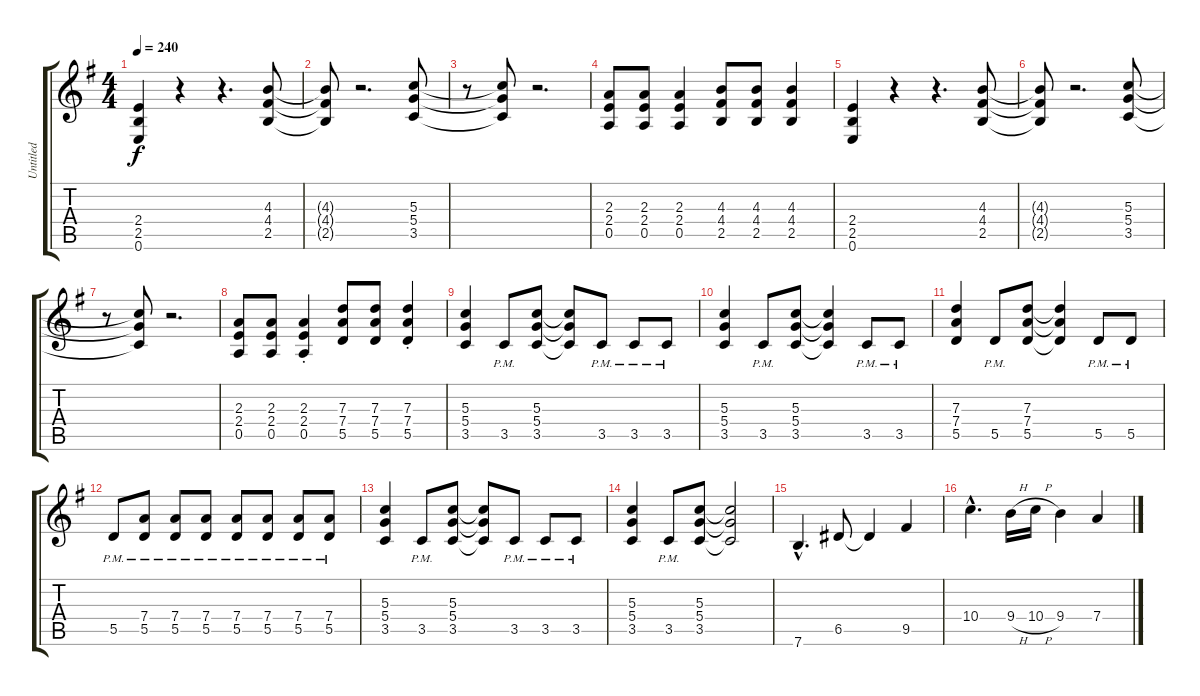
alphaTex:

\track ("Untitled" "Untitled") {instrument distortionguitar}
\staff {score tabs}
\tuning (E4 B3 G3 D3 A2 E2) {hide}
\ts (4 4)
\tempo 240
\clef g2
\ks g
(2.4 2.5 0.6).4{dy f} r.4 r.4{d} (4.3 4.4 2.5).8 |
(4.3{t} 4.4{t} 2.5{t}).8 r.2{d} (5.3 5.4 3.5).8 |
r.8 (5.3{t} 5.4{t} 3.5{t}).8 r.2{d} |
(2.3 2.4 0.5).8 (2.3 2.4 0.5).8 (2.3 2.4 0.5).4 (4.3 4.4 2.5).8 (4.3 4.4 2.5).8 (4.3 4.4 2.5).4 |
(2.4 2.5 0.6).4 r.4 r.4{d} (4.3 4.4 2.5).8 |
(4.3{t} 4.4{t} 2.5{t}).8 r.2{d} (5.3 5.4 3.5).8 |
r.8 (5.3{t} 5.4{t} 3.5{t}).8 r.2{d} |
(2.3 2.4 0.5).8 (2.3 2.4 0.5).8 (2.3{st} 2.4{st} 0.5{st}).4 (7.3 7.4 5.5).8 (7.3 7.4 5.5).8 (7.3{st} 7.4{st} 5.5{st}).4 |
(5.3 5.4 3.5).4 3.5{pm}.8 (5.3 5.4 3.5).8 (5.3{t} 5.4{t} 3.5{t}).8 3.5{pm}.8 3.5{pm}.8 3.5{pm}.8 |
(5.3 5.4 3.5).4 3.5{pm}.8 (5.3 5.4 3.5).8 (5.3{t} 5.4{t} 3.5{t}).4 3.5{pm}.8 3.5{pm}.8 |
(7.3 7.4 5.5).4 5.5{pm}.8 (7.3 7.4 5.5).8 (7.3{t} 7.4{t} 5.5{t}).4 5.5{pm}.8 5.5{pm}.8 |
5.5{pm}.8 (7.4{pm} 5.5{pm}).8 (7.4{pm} 5.5{pm}).8 (7.4{pm} 5.5{pm}).8 (7.4{pm} 5.5{pm}).8 (7.4{pm} 5.5{pm}).8 (7.4{pm} 5.5{pm}).8 (7.4{pm} 5.5{pm}).8 |
(5.3 5.4 3.5).4 3.5{pm}.8 (5.3 5.4 3.5).8 (5.3{t} 5.4{t} 3.5{t}).8 3.5{pm}.8 3.5{pm}.8 3.5{pm}.8 |
(5.3 5.4 3.5).4 3.5{pm}.8 (5.3 5.4 3.5).8 (5.3{t} 5.4{t} 3.5{t}).2 |
7.6{hac}.4{d} 6.5.8 6.5{t}.4 9.5.4 |
10.4{hac}.4{d} 9.4{h}.16 10.4{h}.16 9.4.4 7.4.4
